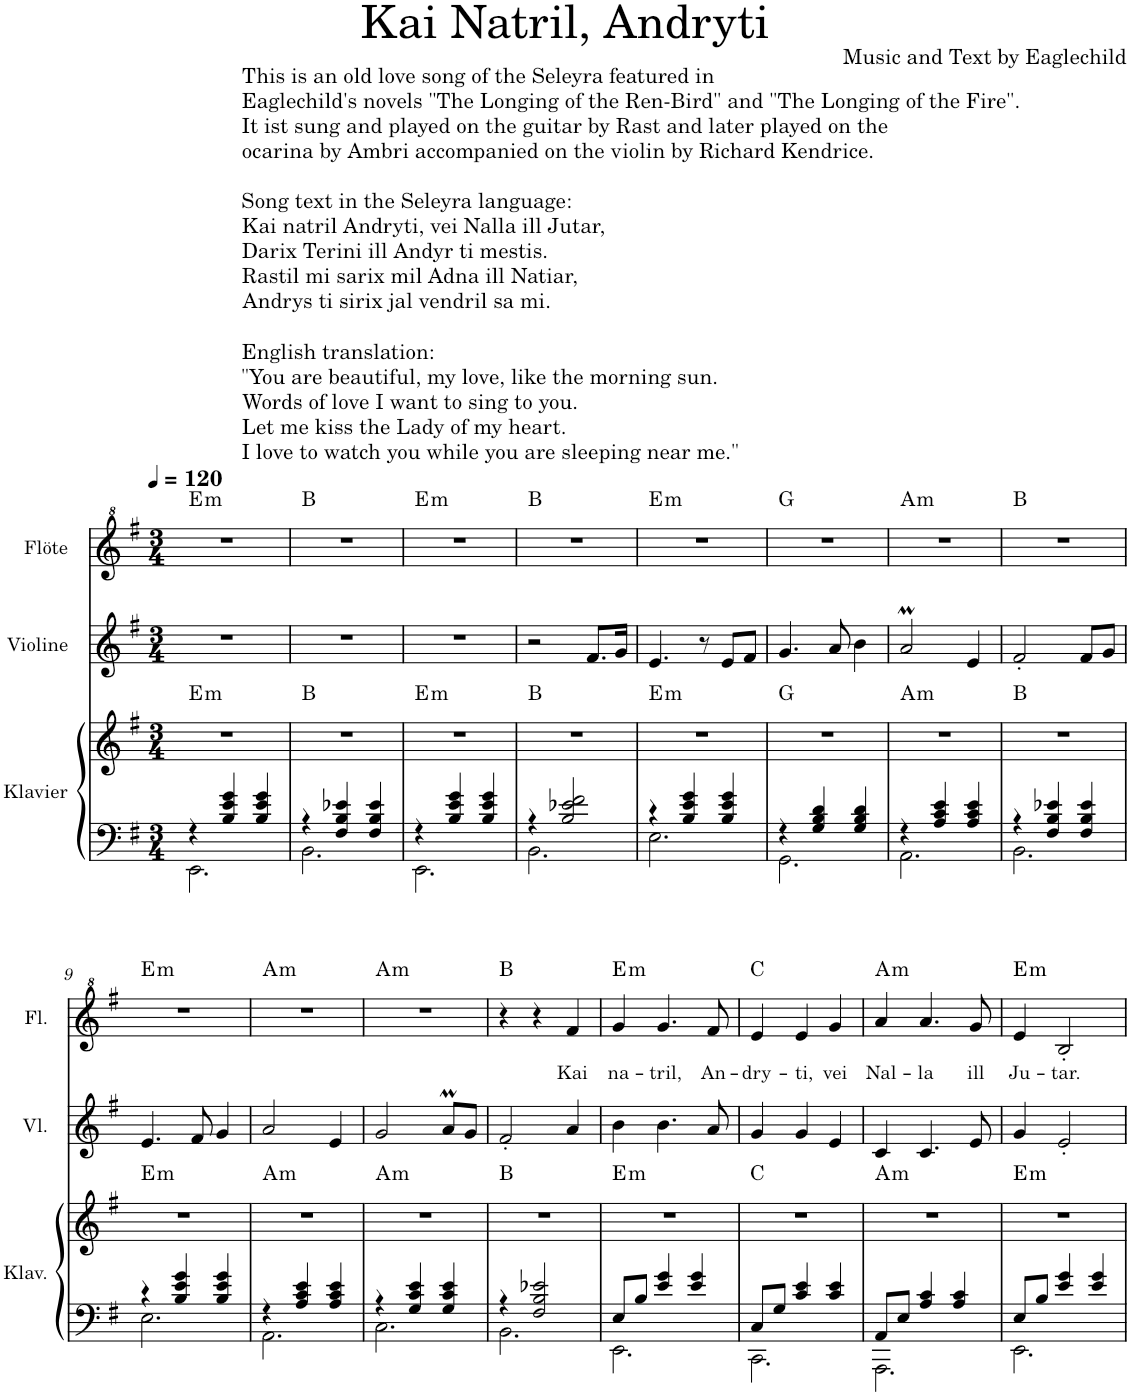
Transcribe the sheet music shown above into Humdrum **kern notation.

**kern	**kern	**harte	**kern	**kern	**text	**harte
*part3	*part3	*part3	*part2	*part1	*part1	*part1
*staff4	*staff3	*	*staff2	*staff1	*staff1	*
*I"Klavier	*	*	*I"Violine	*I"Flöte	*	*
*I'Klav.	*	*	*I'Vl.	*I'Fl.	*	*
*clefF4	*clefG2	*	*clefG2	*clefG^2	*	*
*k[f#]	*k[f#]	*	*k[f#]	*k[f#]	*	*
*M3/4	*M3/4	*	*M3/4	*M3/4	*	*
*MM120	*MM120	*	*MM120	*MM120	*	*
=1	=1	=1	=1	=1	=1	=1
*^	*	*	*	*	*	*
!	!	!	!	!	!LO:TX:a:t=This is an old love song of the Seleyra featured in	!	!
!	!	!	!	!	!LO:TX:a:t=Eaglechild's novels "The Longing of the Ren-Bird" and "The Longing of the Fire".	!	!
!	!	!	!	!	!LO:TX:a:t=It ist sung and played on the guitar by Rast and later played on the	!	!
!	!	!	!	!	!LO:TX:a:t=ocarina by Ambri accompanied on the violin by Richard Kendrice.	!	!
!	!	!	!	!	!LO:TX:a:t=Song text in the Seleyra language&colon;	!	!
!	!	!	!	!	!LO:TX:a:t=Kai natril Andryti, vei Nalla ill Jutar,	!	!
!	!	!	!	!	!LO:TX:a:t=Darix Terini ill Andyr ti mestis.	!	!
!	!	!	!	!	!LO:TX:a:t=Rastil mi sarix mil Adna ill Natiar,	!	!
!	!	!	!	!	!LO:TX:a:t=Andrys ti sirix jal vendril sa mi.	!	!
!	!	!	!	!	!LO:TX:a:t=English translation&colon;	!	!
!	!	!	!	!	!LO:TX:a:t="You are beautiful, my love, like the morning sun.	!	!
!	!	!	!	!	!LO:TX:a:t=Words of love I want to sing to you.	!	!
!	!	!	!	!	!LO:TX:a:t=Let me kiss the Lady of my heart.	!	!
!	!	!	!LO:H:kt=m	!	!LO:TX:a:t=I love to watch you while you are sleeping near me."	!	!LO:H:kt=m
4r	2.EE\	2.r	E:min	2.r	2.r	.	E:min
4B/ 4e/ 4g/	.	.	.	.	.	.	.
4B/ 4e/ 4g/	.	.	.	.	.	.	.
=2	=2	=2	=2	=2	=2	=2	=2
4r	2.BB\	2.r	B:maj	2.r	2.r	.	B:maj
4F#/ 4B/ 4e-X/	.	.	.	.	.	.	.
4F#/ 4B/ 4e-/	.	.	.	.	.	.	.
=3	=3	=3	=3	=3	=3	=3	=3
!	!	!	!LO:H:kt=m	!	!	!	!LO:H:kt=m
4r	2.EE\	2.r	E:min	2.r	2.r	.	E:min
4B/ 4e/ 4g/	.	.	.	.	.	.	.
4B/ 4e/ 4g/	.	.	.	.	.	.	.
=4	=4	=4	=4	=4	=4	=4	=4
4r	2.BB\	2.r	B:maj	2r	2.r	.	B:maj
2B/ 2e-X/ 2f#/	.	.	.	.	.	.	.
.	.	.	.	8.f#/L	.	.	.
.	.	.	.	16g/Jk	.	.	.
=5	=5	=5	=5	=5	=5	=5	=5
!	!	!	!LO:H:kt=m	!	!	!	!LO:H:kt=m
4r	2.E\	2.r	E:min	4.e/	2.r	.	E:min
4B/ 4e/ 4g/	.	.	.	.	.	.	.
.	.	.	.	8r	.	.	.
4B/ 4e/ 4g/	.	.	.	8e/L	.	.	.
.	.	.	.	8f#/J	.	.	.
=6	=6	=6	=6	=6	=6	=6	=6
4r	2.GG\	2.r	G:maj	4.g/	2.r	.	G:maj
4G/ 4B/ 4d/	.	.	.	.	.	.	.
.	.	.	.	8a/	.	.	.
4G/ 4B/ 4d/	.	.	.	4b\	.	.	.
=7	=7	=7	=7	=7	=7	=7	=7
!	!	!	!LO:H:kt=m	!	!	!	!LO:H:kt=m
4r	2.AA\	2.r	A:min	2aM/	2.r	.	A:min
4A/ 4c/ 4e/	.	.	.	.	.	.	.
4A/ 4c/ 4e/	.	.	.	4e/	.	.	.
=8	=8	=8	=8	=8	=8	=8	=8
4r	2.BB\	2.r	B:maj	2f#'/	2.r	.	B:maj
4F#/ 4B/ 4e-X/	.	.	.	.	.	.	.
4F#/ 4B/ 4e-/	.	.	.	8f#/L	.	.	.
.	.	.	.	8g/J	.	.	.
!!LO:LB:g=z
=9	=9	=9	=9	=9	=9	=9	=9
!	!	!	!LO:H:kt=m	!	!	!	!LO:H:kt=m
4r	2.E\	2.r	E:min	4.e/	2.r	.	E:min
4B/ 4e/ 4g/	.	.	.	.	.	.	.
.	.	.	.	8f#/	.	.	.
4B/ 4e/ 4g/	.	.	.	4g/	.	.	.
=10	=10	=10	=10	=10	=10	=10	=10
!	!	!	!LO:H:kt=m	!	!	!	!LO:H:kt=m
4r	2.AA\	2.r	A:min	2a/	2.r	.	A:min
4A/ 4c/ 4e/	.	.	.	.	.	.	.
4A/ 4c/ 4e/	.	.	.	4e/	.	.	.
=11	=11	=11	=11	=11	=11	=11	=11
!	!	!	!LO:H:kt=m	!	!	!	!LO:H:kt=m
4r	2.C\	2.r	A:min	2g/	2.r	.	A:min
4G/ 4c/ 4e/	.	.	.	.	.	.	.
4G/ 4c/ 4e/	.	.	.	8aM/L	.	.	.
.	.	.	.	8g/J	.	.	.
=12	=12	=12	=12	=12	=12	=12	=12
4r	2.BB\	2.r	B:maj	2f#'/	4r	.	B:maj
2F#/ 2B/ 2e-X/	.	.	.	.	4r	.	.
!	!	!	!	!	!	!LO:LY:b	!
.	.	.	.	4a/	4ff#/	Kai	.
=13	=13	=13	=13	=13	=13	=13	=13
!	!	!	!LO:H:kt=m	!	!	!LO:LY:b	!LO:H:kt=m
8E/L	2.EE\	2.r	E:min	4b\	4gg/	na-	E:min
8B/J	.	.	.	.	.	.	.
!	!	!	!	!	!	!LO:LY:b	!
4e/ 4g/	.	.	.	4.b\	4.gg/	-tril,	.
4e/ 4g/	.	.	.	.	.	.	.
!	!	!	!	!	!	!LO:LY:b	!
.	.	.	.	8a/	8ff#/	An-	.
=14	=14	=14	=14	=14	=14	=14	=14
!	!	!	!	!	!	!LO:LY:b	!
8C/L	2.CC\	2.r	C:maj	4g/	4ee/	-dry-	C:maj
8G/J	.	.	.	.	.	.	.
!	!	!	!	!	!	!LO:LY:b	!
4c/ 4e/	.	.	.	4g/	4ee/	-ti,	.
!	!	!	!	!	!	!LO:LY:b	!
4c/ 4e/	.	.	.	4e/	4gg/	vei	.
=15	=15	=15	=15	=15	=15	=15	=15
!	!	!	!LO:H:kt=m	!	!	!LO:LY:b	!LO:H:kt=m
8AA/L	2.AAA\	2.r	A:min	4c/	4aa/	Nal-	A:min
8E/J	.	.	.	.	.	.	.
!	!	!	!	!	!	!LO:LY:b	!
4A/ 4c/	.	.	.	4.c/	4.aa/	-la	.
4A/ 4c/	.	.	.	.	.	.	.
!	!	!	!	!	!	!LO:LY:b	!
.	.	.	.	8e/	8gg/	ill	.
=16	=16	=16	=16	=16	=16	=16	=16
!	!	!	!LO:H:kt=m	!	!	!LO:LY:b	!LO:H:kt=m
8E/L	2.EE\	2.r	E:min	4g/	4ee/	Ju-	E:min
8B/J	.	.	.	.	.	.	.
!	!	!	!	!	!	!LO:LY:b	!
4e/ 4g/	.	.	.	2e'/	2b'/	-tar.	.
4e/ 4g/	.	.	.	.	.	.	.
*v	*v	*	*	*	*	*	*
=	=	=	=	=	=	=
*-	*-	*-	*-	*-	*-	*-
